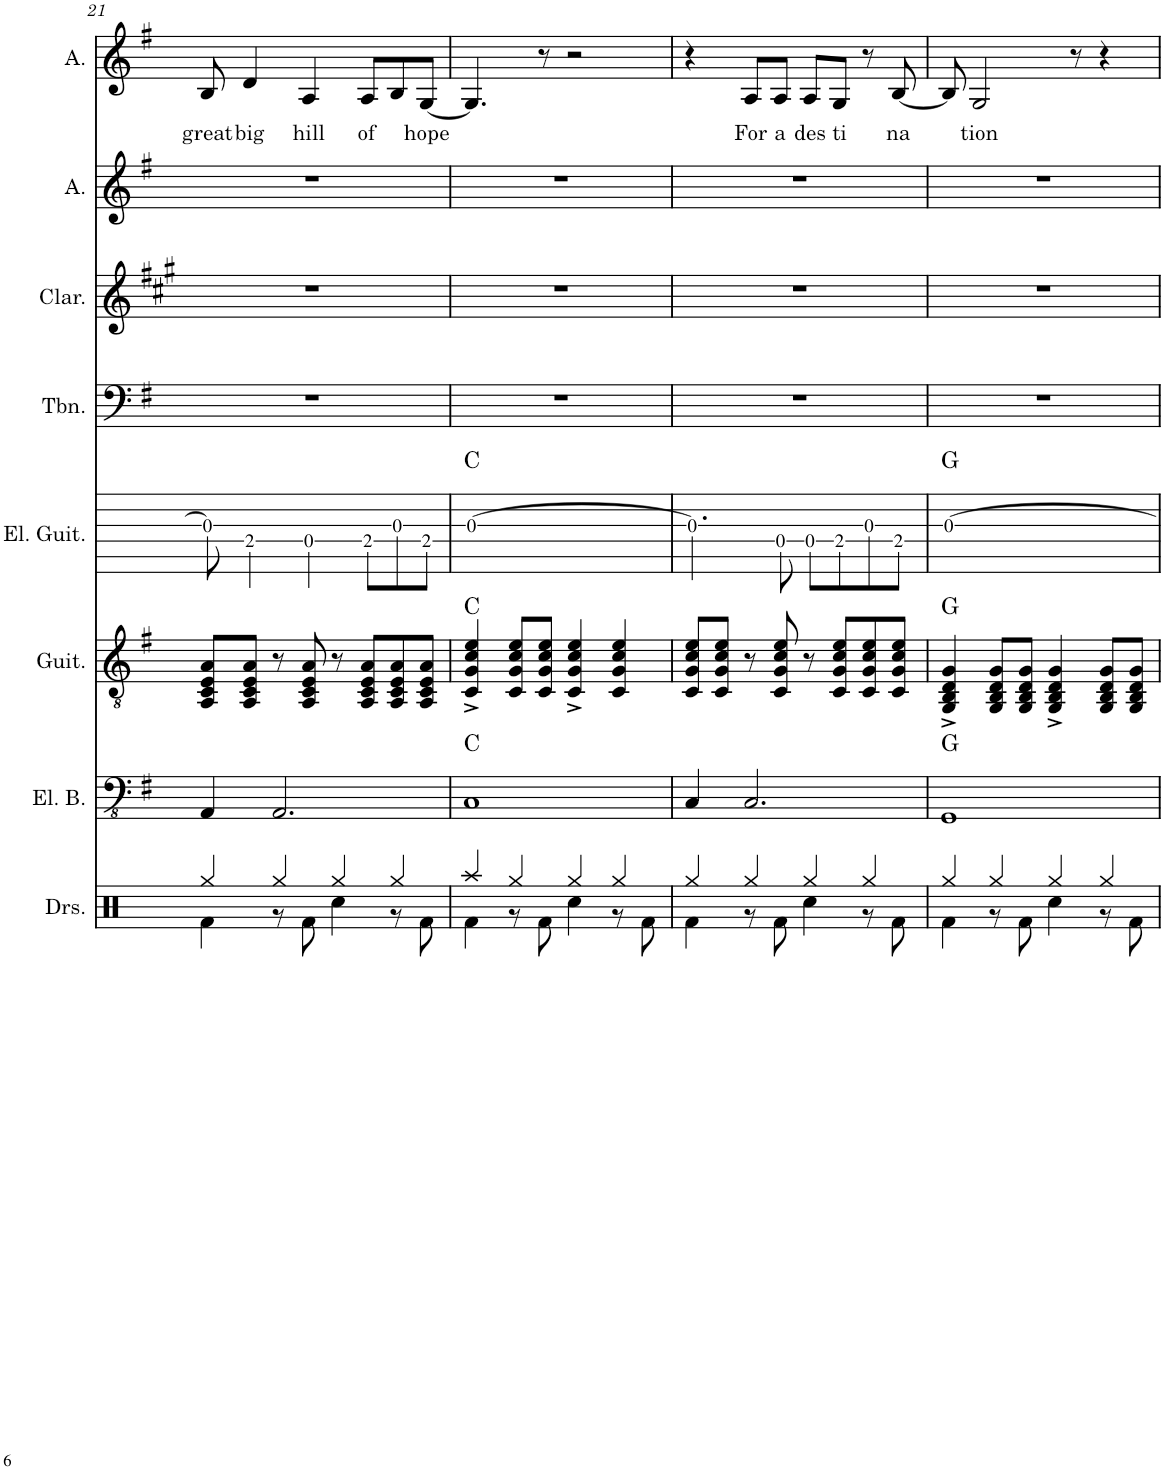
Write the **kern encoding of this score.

**kern	**kern	**harte	**kern	**harte	**kern	**harte	**kern	**kern	**kern	**kern	**text
*part8	*part7	*part7	*part6	*part6	*part5	*part5	*part4	*part3	*part2	*part1	*part1
*staff8	*staff7	*	*staff6	*	*staff5	*	*staff4	*staff3	*staff2	*staff1	*staff1
*I"Drumset	*I"Electric Bass	*	*I"Acoustic Guitar	*	*I"Electric Guitar	*	*I"Trombone	*I"Clarinette	*I"Alto	*I"Alto	*
*I'Drs.	*I'El. B.	*	*I'Guit.	*	*I'El. Guit.	*	*I'Tbn.	*I'Clar.	*I'A.	*I'A.	*
!!LO:PB:g=z
*clefX	*clefFv4	*	*clefGv2	*	*	*	*clefF4	*clefG2	*clefG2	*clefG2	*
*	*	*	*	*	*	*	*	*Trd1c2	*	*	*
*k[]	*k[f#]	*	*k[f#]	*	*k[f#]	*	*k[f#]	*k[f#c#g#]	*k[f#]	*k[f#]	*
*M4/4	*M4/4	*	*M4/4	*	*M4/4	*	*M4/4	*M4/4	*M4/4	*M4/4	*
=21	=21	=21	=21	=21	=21	=21	=21	=21	=21	=21	=21
*^	*	*	*	*	*	*	*	*	*	*	*
!	!	!	!	!	!	!	!	!	!	!	!	!LO:LY:b
4Rgg/	4Rf\	4AAA/	.	8AA/ 8C/ 8E/ 8A/L	.	8G\]	.	1r	1r	1r	8B/	great
!	!	!	!	!	!	!	!	!	!	!	!	!LO:LY:b
.	.	.	.	8AA/ 8C/ 8E/ 8A/J	.	4E\	.	.	.	.	4d/	big
4Rgg/	8r	2.AAA/	.	8r	.	.	.	.	.	.	.	.
!	!	!	!	!	!	!	!	!	!	!	!	!LO:LY:b
.	8Rf\	.	.	8AA/ 8C/ 8E/ 8A/	.	4D\	.	.	.	.	4A/	hill
4Rgg/	4Rcc\	.	.	8r	.	.	.	.	.	.	.	.
!	!	!	!	!	!	!	!	!	!	!	!	!LO:LY:b
.	.	.	.	8AA/ 8C/ 8E/ 8A/L	.	8E\L	.	.	.	.	8A/L	of
4Rgg/	8r	.	.	8AA/ 8C/ 8E/ 8A/	.	8G\	.	.	.	.	8B/	.
!	!	!	!	!	!	!	!	!	!	!	!	!LO:LY:b
.	8Rf\	.	.	8AA/ 8C/ 8E/ 8A/J	.	8E\J	.	.	.	.	[8G/J	hope
=22	=22	=22	=22	=22	=22	=22	=22	=22	=22	=22	=22	=22
4Raa/	4Rf\	1CC	C:maj	4C/^ 4G/^ 4c/^ 4e/^	C:maj	[1G	C:maj	1r	1r	1r	4.G/]	.
4Rgg/	8r	.	.	8C/ 8G/ 8c/ 8e/L	.	.	.	.	.	.	.	.
.	8Rf\	.	.	8C/ 8G/ 8c/ 8e/J	.	.	.	.	.	.	8r	.
4Rgg/	4Rcc\	.	.	4C/^ 4G/^ 4c/^ 4e/^	.	.	.	.	.	.	2r	.
4Rgg/	8r	.	.	4C/ 4G/ 4c/ 4e/	.	.	.	.	.	.	.	.
.	8Rf\	.	.	.	.	.	.	.	.	.	.	.
=23	=23	=23	=23	=23	=23	=23	=23	=23	=23	=23	=23	=23
4Rgg/	4Rf\	4CC/	.	8C/ 8G/ 8c/ 8e/L	.	4.G\]	.	1r	1r	1r	4r	.
.	.	.	.	8C/ 8G/ 8c/ 8e/J	.	.	.	.	.	.	.	.
!	!	!	!	!	!	!	!	!	!	!	!	!LO:LY:b
4Rgg/	8r	2.CC/	.	8r	.	.	.	.	.	.	8A/L	For
!	!	!	!	!	!	!	!	!	!	!	!	!LO:LY:b
.	8Rf\	.	.	8C/ 8G/ 8c/ 8e/	.	8D\	.	.	.	.	8A/J	a
!	!	!	!	!	!	!	!	!	!	!	!	!LO:LY:b
4Rgg/	4Rcc\	.	.	8r	.	8D\L	.	.	.	.	8A/L	des
!	!	!	!	!	!	!	!	!	!	!	!	!LO:LY:b
.	.	.	.	8C/ 8G/ 8c/ 8e/L	.	8E\	.	.	.	.	8G/J	ti
4Rgg/	8r	.	.	8C/ 8G/ 8c/ 8e/	.	8G\	.	.	.	.	8r	.
!	!	!	!	!	!	!	!	!	!	!	!	!LO:LY:b
.	8Rf\	.	.	8C/ 8G/ 8c/ 8e/J	.	8E\J	.	.	.	.	[8B/	na
=24	=24	=24	=24	=24	=24	=24	=24	=24	=24	=24	=24	=24
4Rgg/	4Rf\	1GGG	G:maj	4GG/^ 4BB/^ 4D/^ 4G/^	G:maj	[1G	G:maj	1r	1r	1r	8B/]	.
!	!	!	!	!	!	!	!	!	!	!	!	!LO:LY:b
.	.	.	.	.	.	.	.	.	.	.	2G/	tion
4Rgg/	8r	.	.	8GG/ 8BB/ 8D/ 8G/L	.	.	.	.	.	.	.	.
.	8Rf\	.	.	8GG/ 8BB/ 8D/ 8G/J	.	.	.	.	.	.	.	.
4Rgg/	4Rcc\	.	.	4GG/^ 4BB/^ 4D/^ 4G/^	.	.	.	.	.	.	.	.
.	.	.	.	.	.	.	.	.	.	.	8r	.
4Rgg/	8r	.	.	8GG/ 8BB/ 8D/ 8G/L	.	.	.	.	.	.	4r	.
.	8Rf\	.	.	8GG/ 8BB/ 8D/ 8G/J	.	.	.	.	.	.	.	.
*v	*v	*	*	*	*	*	*	*	*	*	*	*
=	=	=	=	=	=	=	=	=	=	=	=
*-	*-	*-	*-	*-	*-	*-	*-	*-	*-	*-	*-
